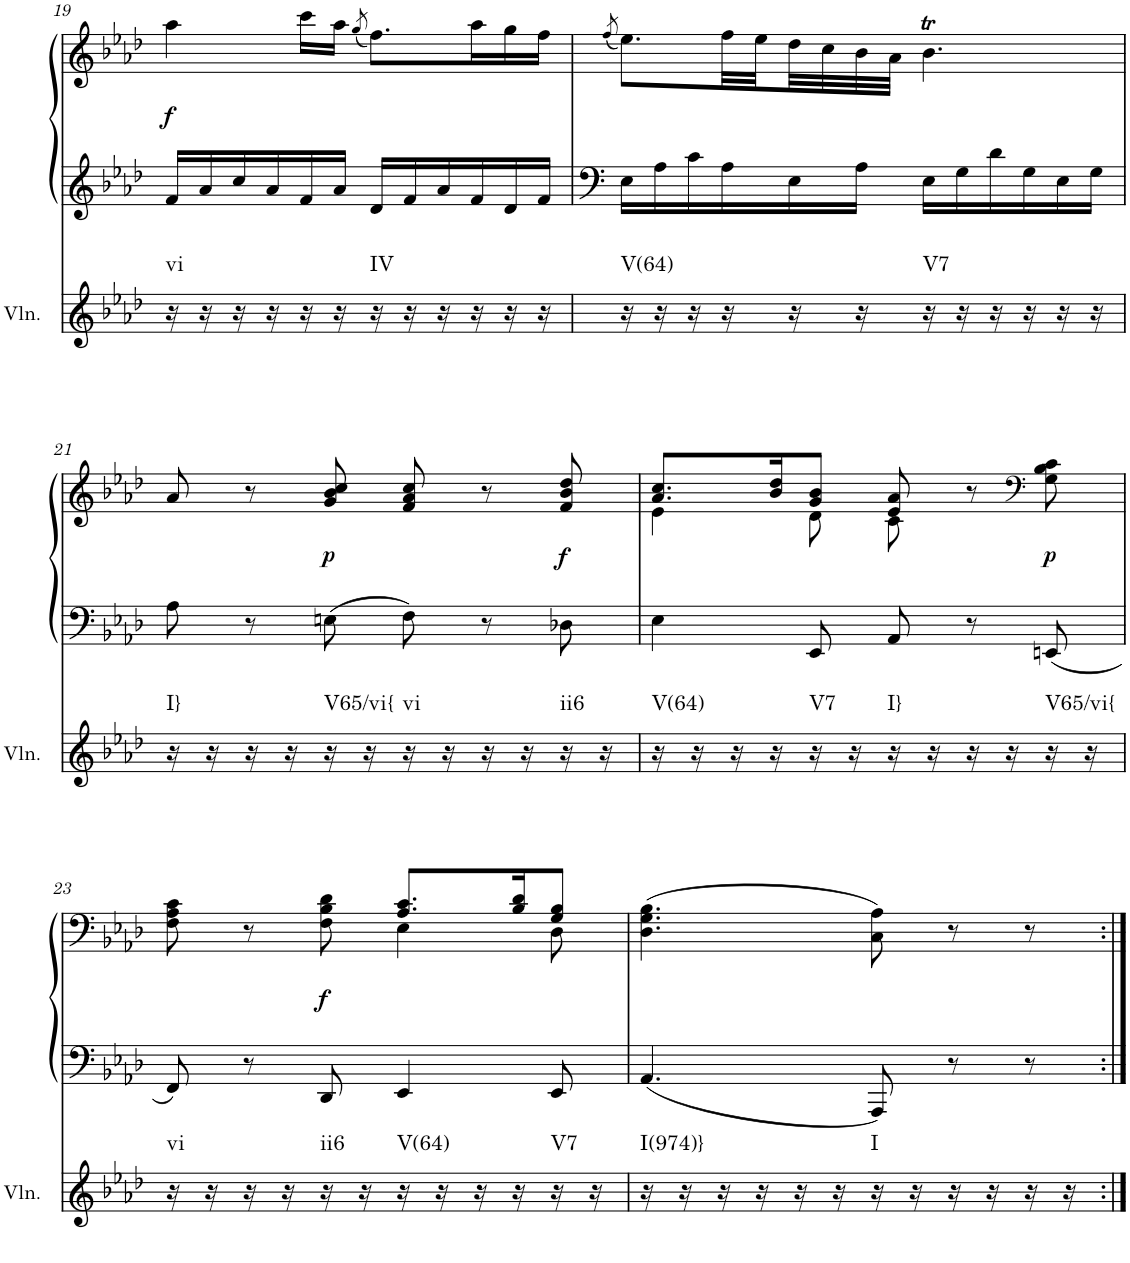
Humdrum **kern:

**kern	**harte	**kern	**kern	**dynam
*part2	*part2	*part1	*part1	*part1
*staff3	*	*staff2	*staff1	*staff1/2
*I"Violin	*	*I"Klavier linke Hand	*	*
*I'Vln.	*	*	*	*
!!LO:PB:g=z
*clefG2	*	*clefF4	*clefG2	*
*k[b-e-a-d-]	*	*k[b-e-a-d-]	*k[b-e-a-d-]	*
*M6/8	*	*M6/8	*M6/8	*
=19	=19	=19	=19	=19
!	!LO:H:kt=vi	!	!	!LO:DY:b
16r	N	16f/LL	4aa-\	f
16r	.	16a-/	.	.
16r	.	16cc/	.	.
16r	.	16a-/	.	.
16r	.	16f/	16ccc\LL	.
16r	.	16a-/JJ	16aa-\JJ	.
.	.	.	(8qgg/	.
!	!LO:H:kt=IV	!	!	!
16r	N	16d-/LL	8.ff\L)	.
16r	.	16f/	.	.
16r	.	16a-/	.	.
16r	.	16f/	16aa-\L	.
16r	.	16d-/	16gg\	.
16r	.	16f/JJ	16ff\JJ	.
=20	=20	=20	=20	=20
.	.	.	(8qff/	.
!	!LO:H:kt=V(64)	!	!	!
16r	N	16E-\LL	8.ee-\L)	.
16r	.	16A-\	.	.
16r	.	16c\	.	.
16r	.	16A-\	32ff\LL	.
.	.	.	32ee-\	.
16r	.	16E-\	32dd-\	.
.	.	.	32cc\	.
16r	.	16A-\JJ	32b-\	.
.	.	.	32a-\JJJ	.
!	!LO:H:kt=V7	!	!	!
16r	N	16E-\LL	4.b-T\	.
16r	.	16G\	.	.
16r	.	16d-\	.	.
16r	.	16G\	.	.
16r	.	16E-\	.	.
16r	.	16G\JJ	.	.
!!LO:LB:g=z
=21	=21	=21	=21	=21
!	!LO:H:kt=I}	!	!	!
16r	N	8A-\	8a-/	.
16r	.	.	.	.
16r	.	8r	8r	.
16r	.	.	.	.
!	!LO:H:kt=V65/vi{	!	!	!LO:DY:b
16r	N	8En\	8g/ 8b-/ 8cc/	p
16r	.	.	.	.
!	!LO:H:kt=vi	!	!	!
16r	N	8F\	8f/ 8a-/ 8cc/	.
16r	.	.	.	.
16r	.	8r	8r	.
16r	.	.	.	.
!	!LO:H:kt=ii6	!	!	!LO:DY:b
16r	N	8D-X\	8f/ 8b-/ 8dd-/	f
16r	.	.	.	.
=22	=22	=22	=22	=22
*	*	*	*^	*
!	!LO:H:kt=V(64)	!	!	!	!
16r	N	4E-\	8.a-/ 8.cc/L	4e-\	.
16r	.	.	.	.	.
16r	.	.	.	.	.
16r	.	.	16b-/ 16dd-/K	.	.
!	!LO:H:kt=V7	!	!	!	!
16r	N	8EE-/	8g/ 8b-/J	8d-\	.
16r	.	.	.	.	.
!	!LO:H:kt=I}	!	!	!	!
16r	N	8AA-/	8e-/ 8a-/	8c\	.
16r	.	.	.	.	.
16r	.	8r	8r	4ryy	.
16r	.	.	.	.	.
*	*	*	*clefF4	*	*
!	!LO:H:kt=V65/vi{	!	!	!	!LO:DY:b
16r	N	8EEn/	8G\ 8B-\ 8c\	.	p
16r	.	.	.	.	.
!!LO:LB:g=z	!!
=23	=23	=23	=23	=23	=23
!	!LO:H:kt=vi	!	!	!	!
16r	N	8FF/	8F\ 8A-\ 8c\	4.ryy	.
16r	.	.	.	.	.
16r	.	8r	8r	.	.
16r	.	.	.	.	.
!	!LO:H:kt=ii6	!	!	!	!LO:DY:b
16r	N	8DD-/	8F\ 8B-\ 8d-\	.	f
16r	.	.	.	.	.
!	!LO:H:kt=V(64)	!	!	!	!
16r	N	4EE-/	8.A-/ 8.c/L	4E-\	.
16r	.	.	.	.	.
16r	.	.	.	.	.
16r	.	.	16B-/ 16d-/K	.	.
!	!LO:H:kt=V7	!	!	!	!
16r	N	8EE-/	8G/ 8B-/J	8D-\	.
16r	.	.	.	.	.
*	*	*	*v	*v	*
=24	=24	=24	=24	=24
!	!LO:H:kt=I(974)}	!	!	!
16r	N	4.AA-/	(4.D-\ 4.G\ 4.B-\	.
16r	.	.	.	.
16r	.	.	.	.
16r	.	.	.	.
16r	.	.	.	.
16r	.	.	.	.
!	!LO:H:kt=I	!	!	!
16r	N	8AAA-/	8C\ 8A-\)	.
16r	.	.	.	.
16r	.	8r	8r	.
16r	.	.	.	.
16r	.	8r	8r	.
16r	.	.	.	.
=:|!	=:|!	=:|!	=:|!	=:|!
*-	*-	*-	*-	*-
